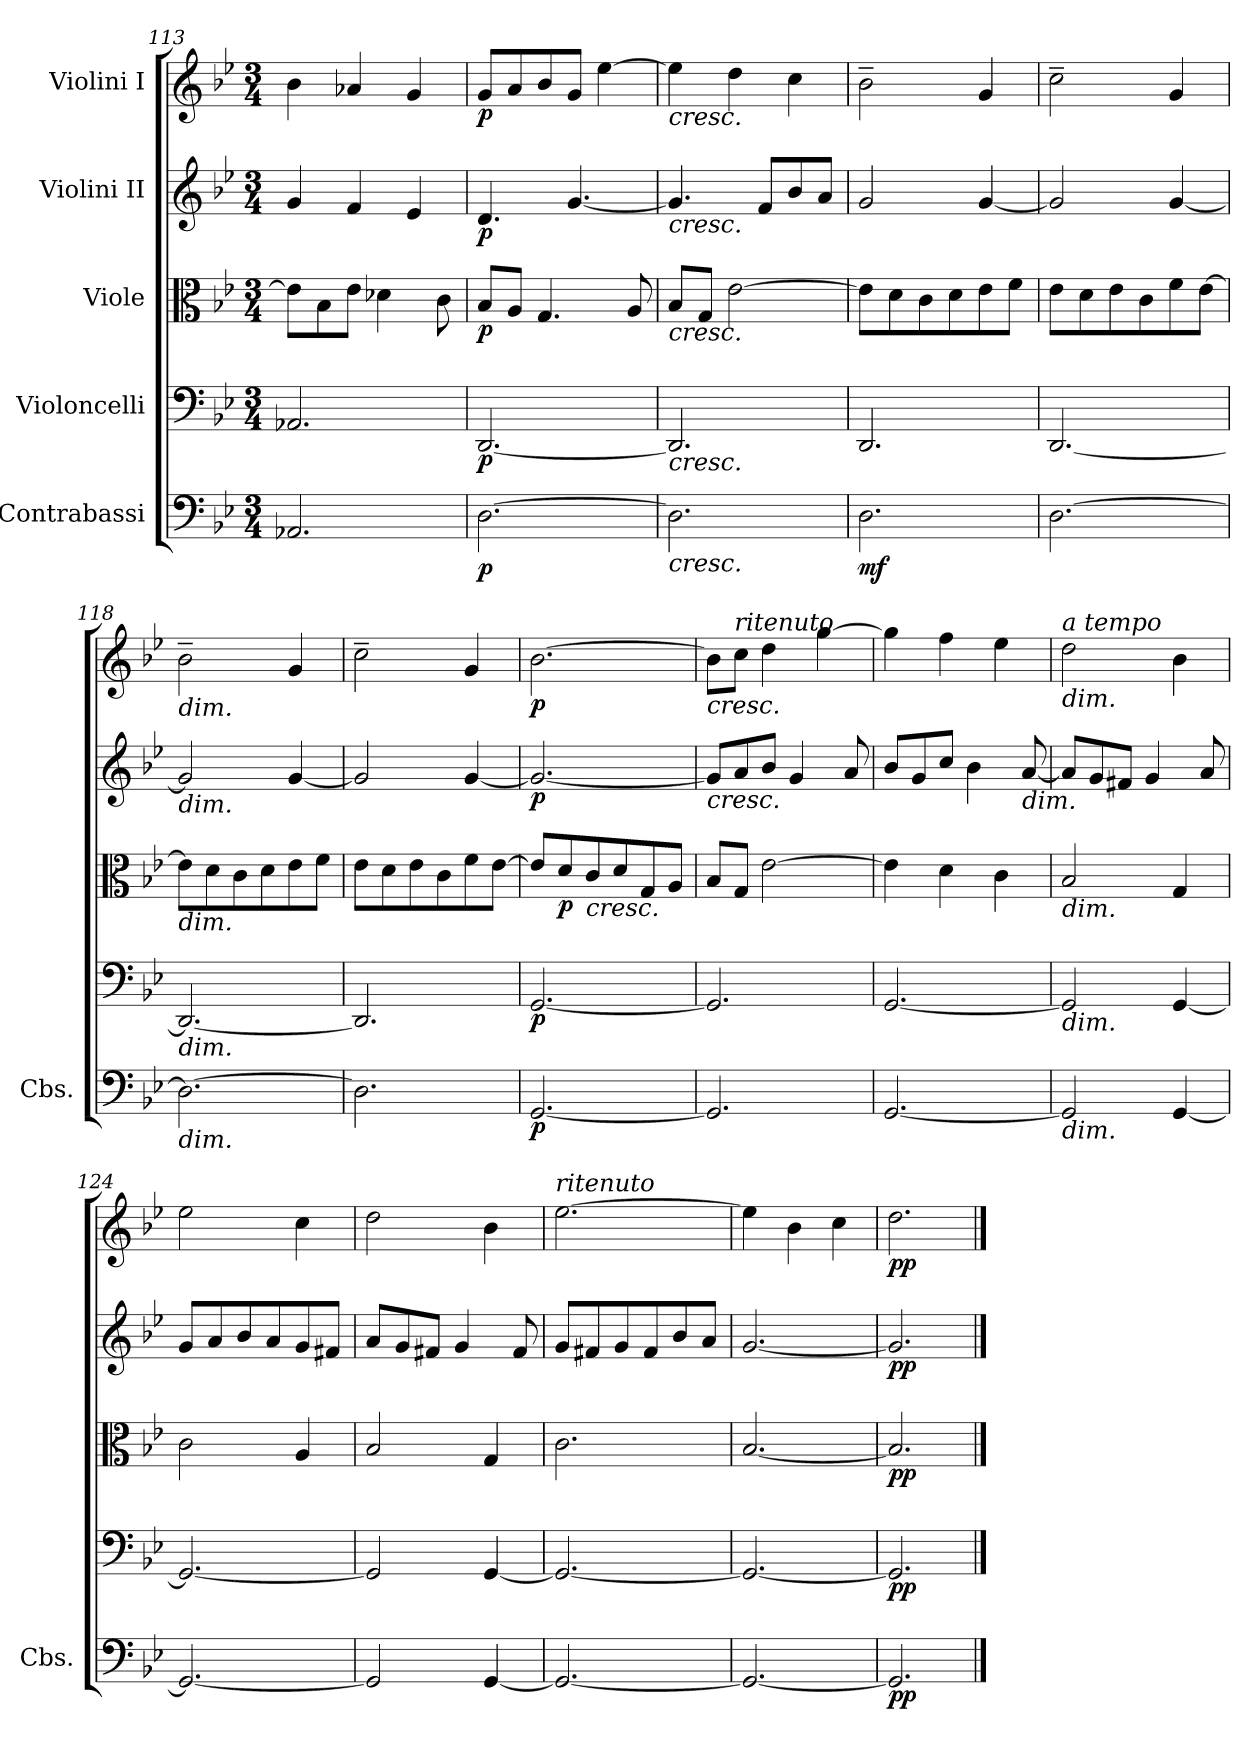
**kern	**dynam	**kern	**dynam	**kern	**dynam	**kern	**dynam	**kern	**dynam
*part5	*part5	*part4	*part4	*part3	*part3	*part2	*part2	*part1	*part1
*staff5	*staff5	*staff4	*staff4	*staff3	*staff3	*staff2	*staff2	*staff1	*staff1
*I"Contrabassi	*	*I"Violoncelli	*	*I"Viole	*	*I"Violini II	*	*I"Violini I	*
*I'Cbs.	*	*	*	*	*	*	*	*	*
!!LO:LB:g=z
*clefF4	*	*clefF4	*	*clefC3	*	*clefG2	*	*clefG2	*
*ITrd7c12	*	*	*	*	*	*	*	*	*
*k[b-e-]	*	*k[b-e-]	*	*k[b-e-]	*	*k[b-e-]	*	*k[b-e-]	*
*M3/4	*	*M3/4	*	*M3/4	*	*M3/4	*	*M3/4	*
=113	=113	=113	=113	=113	=113	=113	=113	=113	=113
2.AAA-X/	.	2.AA-X/	.	8e-\L]	.	4g/	.	4b-\	.
.	.	.	.	8B-\	.	.	.	.	.
.	.	.	.	8e-\J	.	4f/	.	4a-X/	.
.	.	.	.	4d-X\	.	.	.	.	.
.	.	.	.	.	.	4e-/	.	4g/	.
.	.	.	.	8c\	.	.	.	.	.
=114	=114	=114	=114	=114	=114	=114	=114	=114	=114
!	!LO:DY:b	!	!LO:DY:b	!	!LO:DY:b	!	!LO:DY:b	!	!LO:DY:b
[2.DD\	p	[2.DD/	p	8B-/L	p	4.d/	p	8g/L	p
.	.	.	.	8A/J	.	.	.	8a/	.
.	.	.	.	4.G/	.	.	.	8b-/	.
.	.	.	.	.	.	[4.g/	.	8g/J	.
.	.	.	.	.	.	.	.	[4ee-\	.
.	.	.	.	8A/	.	.	.	.	.
=115	=115	=115	=115	=115	=115	=115	=115	=115	=115
!	!	!	!	!	!	!	!	!LO:TX:b:i:t=cresc.	!
!	!	!	!	!	!	!LO:TX:b:i:t=cresc.	!	!	!
!	!	!	!	!LO:TX:b:i:t=cresc.	!	!	!	!	!
!	!	!LO:TX:b:i:t=cresc.	!	!	!	!	!	!	!
!LO:TX:b:i:t=cresc.	!	!	!	!	!	!	!	!	!
2.DD\]	.	2.DD/]	.	8B-/L	.	4.g/]	.	4ee-\]	.
.	.	.	.	8G/J	.	.	.	.	.
.	.	.	.	[2e-\	.	.	.	4dd\	.
.	.	.	.	.	.	8f/L	.	.	.
.	.	.	.	.	.	8b-/	.	4cc\	.
.	.	.	.	.	.	8a/J	.	.	.
=116	=116	=116	=116	=116	=116	=116	=116	=116	=116
!	!LO:DY:b	!	!	!	!	!	!	!	!
2.DD\	mf	2.DD/	.	8e-\L]	.	2g/	.	2b-~\	.
.	.	.	.	8d\	.	.	.	.	.
.	.	.	.	8c\	.	.	.	.	.
.	.	.	.	8d\	.	.	.	.	.
.	.	.	.	8e-\	.	[4g/	.	4g/	.
.	.	.	.	8f\J	.	.	.	.	.
=117	=117	=117	=117	=117	=117	=117	=117	=117	=117
[2.DD\	.	[2.DD/	.	8e-\L	.	2g/]	.	2cc~\	.
.	.	.	.	8d\	.	.	.	.	.
.	.	.	.	8e-\	.	.	.	.	.
.	.	.	.	8c\	.	.	.	.	.
.	.	.	.	8f\	.	[4g/	.	4g/	.
.	.	.	.	[8e-\J	.	.	.	.	.
=118	=118	=118	=118	=118	=118	=118	=118	=118	=118
!	!	!	!	!	!	!	!	!LO:TX:b:i:t=dim.	!
!	!	!	!	!	!	!LO:TX:b:i:t=dim.	!	!	!
!	!	!	!	!LO:TX:b:i:t=dim.	!	!	!	!	!
!	!	!LO:TX:b:i:t=dim.	!	!	!	!	!	!	!
!LO:TX:b:i:t=dim.	!	!	!	!	!	!	!	!	!
2.DD\_	.	2.DD/_	.	8e-\L]	.	2g/]	.	2b-~\	.
.	.	.	.	8d\	.	.	.	.	.
.	.	.	.	8c\	.	.	.	.	.
.	.	.	.	8d\	.	.	.	.	.
.	.	.	.	8e-\	.	[4g/	.	4g/	.
.	.	.	.	8f\J	.	.	.	.	.
=119	=119	=119	=119	=119	=119	=119	=119	=119	=119
2.DD\]	.	2.DD/]	.	8e-\L	.	2g/]	.	2cc~\	.
.	.	.	.	8d\	.	.	.	.	.
.	.	.	.	8e-\	.	.	.	.	.
.	.	.	.	8c\	.	.	.	.	.
.	.	.	.	8f\	.	[4g/	.	4g/	.
.	.	.	.	[8e-\J	.	.	.	.	.
=120	=120	=120	=120	=120	=120	=120	=120	=120	=120
!	!LO:DY:b	!	!LO:DY:b	!	!	!	!LO:DY:b	!	!LO:DY:b
[2.GGG/	p	[2.GG/	p	8e-/L]	.	2.g/_	p	[2.b-\	p
!	!	!	!	!	!LO:DY:b	!	!	!	!
.	.	.	.	8d/	p	.	.	.	.
!	!	!	!	!LO:TX:b:i:t=cresc.	!	!	!	!	!
.	.	.	.	8c/	.	.	.	.	.
.	.	.	.	8d/	.	.	.	.	.
.	.	.	.	8G/	.	.	.	.	.
.	.	.	.	8A/J	.	.	.	.	.
!!LO:LB:g=z
=121	=121	=121	=121	=121	=121	=121	=121	=121	=121
!	!	!	!	!	!	!	!	!LO:TX:b:i:t=cresc.	!
!	!	!	!	!	!	!LO:TX:b:i:t=cresc.	!	!	!
2.GGG/]	.	2.GG/]	.	8B-/L	.	8g/L]	.	8b-\L]	.
*	*	*	*	*	*	*	*	*MM100	*
!	!	!	!	!	!	!	!	!LO:TX:a:i:t=ritenuto	!
.	.	.	.	8G/J	.	8a/	.	8cc\J	.
.	.	.	.	[2e-\	.	8b-/J	.	4dd\	.
.	.	.	.	.	.	4g/	.	.	.
.	.	.	.	.	.	.	.	[4gg\	.
.	.	.	.	.	.	8a/	.	.	.
=122	=122	=122	=122	=122	=122	=122	=122	=122	=122
[2.GGG/	.	[2.GG/	.	4e-\]	.	8b-/L	.	4gg\]	.
.	.	.	.	.	.	8g/	.	.	.
.	.	.	.	4d\	.	8cc/J	.	4ff\	.
.	.	.	.	.	.	4b-\	.	.	.
.	.	.	.	4c\	.	.	.	4ee-\	.
!	!	!	!	!	!	!LO:TX:b:i:t=dim.	!	!	!
.	.	.	.	.	.	[8a/	.	.	.
=123	=123	=123	=123	=123	=123	=123	=123	=123	=123
*	*	*	*	*	*	*	*	*MM110	*
!	!	!	!	!	!	!	!	!LO:TX:a:i:t=a tempo	!
!	!	!	!	!	!	!	!	!LO:TX:b:i:t=dim.	!
!	!	!	!	!LO:TX:b:i:t=dim.	!	!	!	!	!
!	!	!LO:TX:b:i:t=dim.	!	!	!	!	!	!	!
!LO:TX:b:i:t=dim.	!	!	!	!	!	!	!	!	!
2GGG/]	.	2GG/]	.	2B-/	.	8a/L]	.	2dd\	.
.	.	.	.	.	.	8g/	.	.	.
.	.	.	.	.	.	8f#X/J	.	.	.
.	.	.	.	.	.	4g/	.	.	.
[4GGG/	.	[4GG/	.	4G/	.	.	.	4b-\	.
.	.	.	.	.	.	8a/	.	.	.
=124	=124	=124	=124	=124	=124	=124	=124	=124	=124
2.GGG/_	.	2.GG/_	.	2c\	.	8g/L	.	2ee-\	.
.	.	.	.	.	.	8a/	.	.	.
.	.	.	.	.	.	8b-/	.	.	.
.	.	.	.	.	.	8a/	.	.	.
.	.	.	.	4A/	.	8g/	.	4cc\	.
.	.	.	.	.	.	8f#X/J	.	.	.
=125	=125	=125	=125	=125	=125	=125	=125	=125	=125
*	*	*	*	*	*	*	*	*MM100	*
2GGG/]	.	2GG/]	.	2B-/	.	8a/L	.	2dd\	.
.	.	.	.	.	.	8g/	.	.	.
.	.	.	.	.	.	8f#X/J	.	.	.
.	.	.	.	.	.	4g/	.	.	.
[4GGG/	.	[4GG/	.	4G/	.	.	.	4b-\	.
.	.	.	.	.	.	8f#/	.	.	.
=126	=126	=126	=126	=126	=126	=126	=126	=126	=126
*	*	*	*	*	*	*	*	*MM90	*
!	!	!	!	!	!	!	!	!LO:TX:a:i:t=ritenuto	!
2.GGG/_	.	2.GG/_	.	2.c\	.	8g/L	.	[2.ee-\	.
.	.	.	.	.	.	8f#X/	.	.	.
.	.	.	.	.	.	8g/	.	.	.
.	.	.	.	.	.	8f#/	.	.	.
.	.	.	.	.	.	8b-/	.	.	.
.	.	.	.	.	.	8a/J	.	.	.
=127	=127	=127	=127	=127	=127	=127	=127	=127	=127
*	*	*	*	*	*	*	*	*MM80	*
2.GGG/_	.	2.GG/_	.	[2.B-/	.	[2.g/	.	4ee-\]	.
*	*	*	*	*	*	*	*	*MM60	*
.	.	.	.	.	.	.	.	4b-\	.
.	.	.	.	.	.	.	.	4cc\	.
=128	=128	=128	=128	=128	=128	=128	=128	=128	=128
*	*	*	*	*	*	*	*	*MM50	*
!	!LO:DY:b	!	!LO:DY:b	!	!LO:DY:b	!	!LO:DY:b	!	!LO:DY:b
2.GGG/]	pp	2.GG/]	pp	2.B-/]	pp	2.g/]	pp	2.dd\	pp
==	==	==	==	==	==	==	==	==	==
*-	*-	*-	*-	*-	*-	*-	*-	*-	*-
